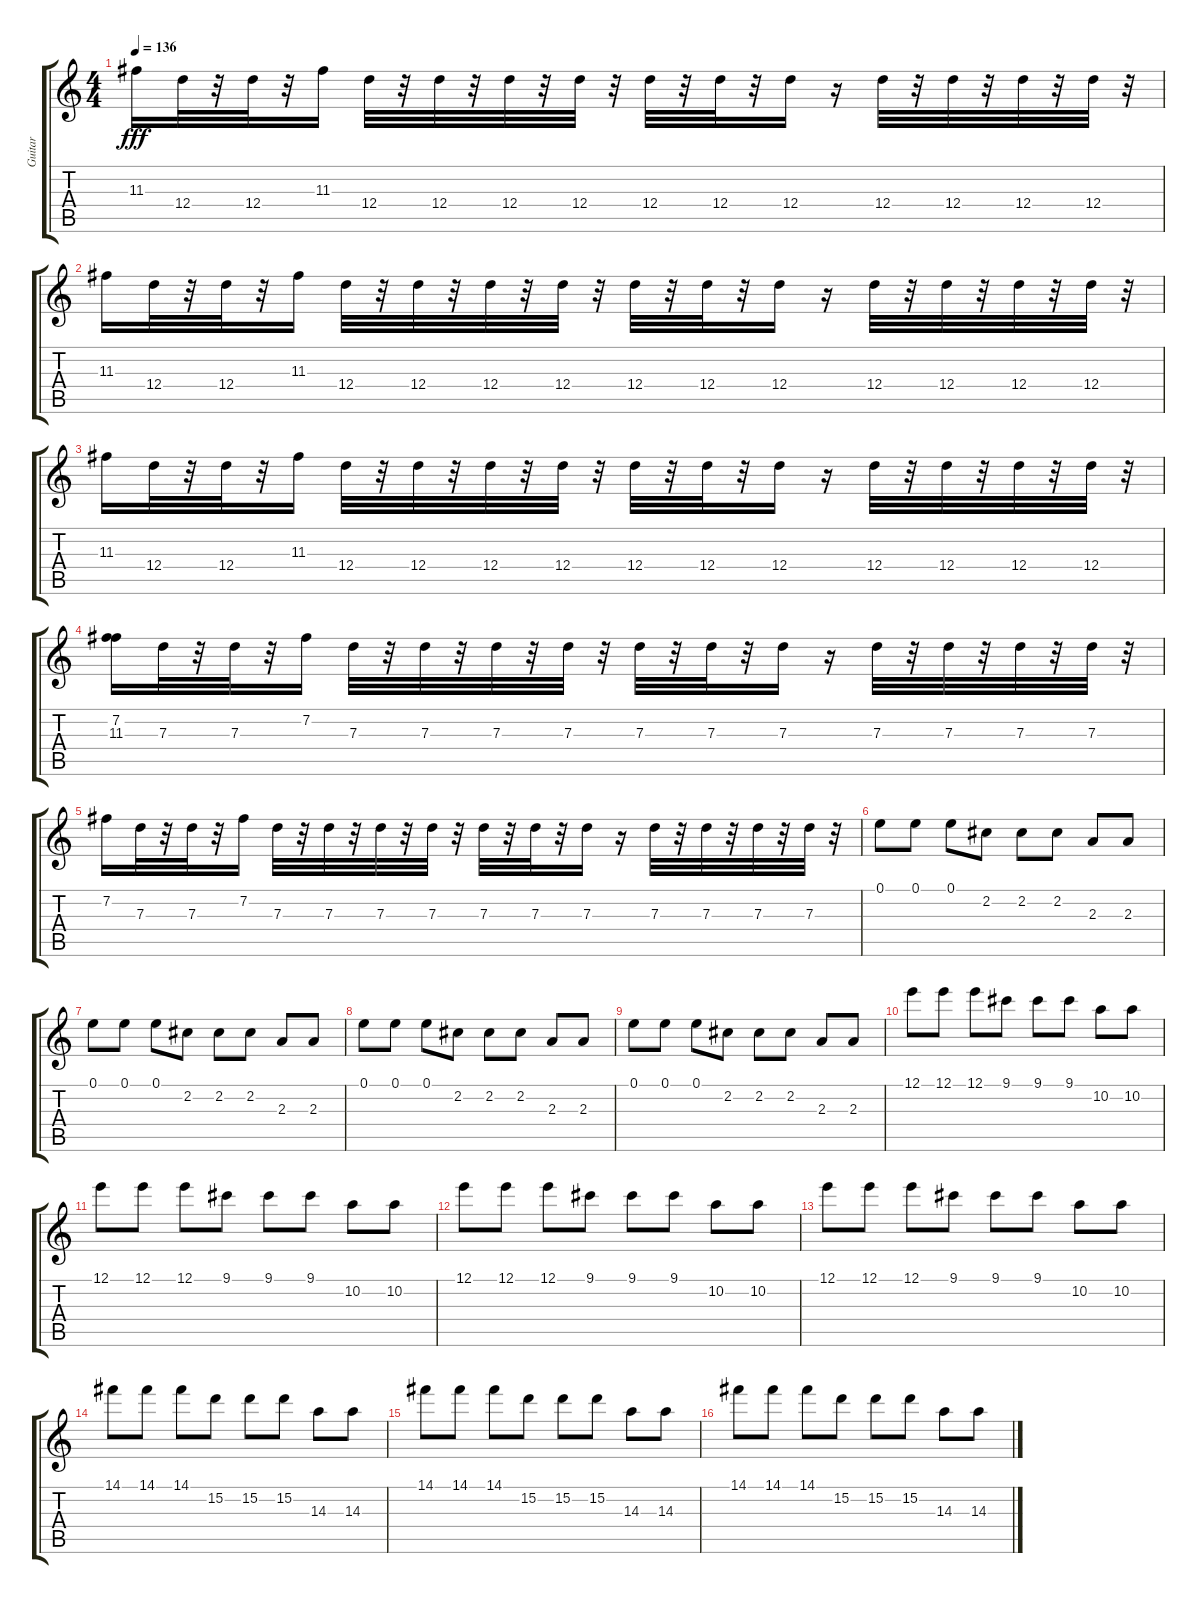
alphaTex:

\track ("Guitar" "Guitar") {instrument overdrivenguitar}
\staff {score tabs}
\tuning (E4 B3 G3 D3 A2 E2) {hide}
\ts (4 4)
\tempo 136
\clef g2
\ks c
11.3.16{dy fff} 12.4.32 r.32 12.4.32 r.32 11.3.16 12.4.32 r.32 12.4.32 r.32 12.4.32 r.32 12.4.32 r.32 12.4.32 r.32 12.4.32 r.32 12.4.16 r.16 12.4.32 r.32 12.4.32 r.32 12.4.32 r.32 12.4.32 r.32 |
11.3.16 12.4.32 r.32 12.4.32 r.32 11.3.16 12.4.32 r.32 12.4.32 r.32 12.4.32 r.32 12.4.32 r.32 12.4.32 r.32 12.4.32 r.32 12.4.16 r.16 12.4.32 r.32 12.4.32 r.32 12.4.32 r.32 12.4.32 r.32 |
11.3.16 12.4.32 r.32 12.4.32 r.32 11.3.16 12.4.32 r.32 12.4.32 r.32 12.4.32 r.32 12.4.32 r.32 12.4.32 r.32 12.4.32 r.32 12.4.16 r.16 12.4.32 r.32 12.4.32 r.32 12.4.32 r.32 12.4.32 r.32 |
(7.2 11.3).16 7.3.32 r.32 7.3.32 r.32 7.2.16 7.3.32 r.32 7.3.32 r.32 7.3.32 r.32 7.3.32 r.32 7.3.32 r.32 7.3.32 r.32 7.3.16 r.16 7.3.32 r.32 7.3.32 r.32 7.3.32 r.32 7.3.32 r.32 |
7.2.16 7.3.32 r.32 7.3.32 r.32 7.2.16 7.3.32 r.32 7.3.32 r.32 7.3.32 r.32 7.3.32 r.32 7.3.32 r.32 7.3.32 r.32 7.3.16 r.16 7.3.32 r.32 7.3.32 r.32 7.3.32 r.32 7.3.32 r.32 |
0.1.8 0.1.8 0.1.8 2.2.8 2.2.8 2.2.8 2.3.8 2.3.8 |
0.1.8 0.1.8 0.1.8 2.2.8 2.2.8 2.2.8 2.3.8 2.3.8 |
0.1.8 0.1.8 0.1.8 2.2.8 2.2.8 2.2.8 2.3.8 2.3.8 |
0.1.8 0.1.8 0.1.8 2.2.8 2.2.8 2.2.8 2.3.8 2.3.8 |
12.1.8 12.1.8 12.1.8 9.1.8 9.1.8 9.1.8 10.2.8 10.2.8 |
12.1.8 12.1.8 12.1.8 9.1.8 9.1.8 9.1.8 10.2.8 10.2.8 |
12.1.8 12.1.8 12.1.8 9.1.8 9.1.8 9.1.8 10.2.8 10.2.8 |
12.1.8 12.1.8 12.1.8 9.1.8 9.1.8 9.1.8 10.2.8 10.2.8 |
14.1.8 14.1.8 14.1.8 15.2.8 15.2.8 15.2.8 14.3.8 14.3.8 |
14.1.8 14.1.8 14.1.8 15.2.8 15.2.8 15.2.8 14.3.8 14.3.8 |
14.1.8 14.1.8 14.1.8 15.2.8 15.2.8 15.2.8 14.3.8 14.3.8
